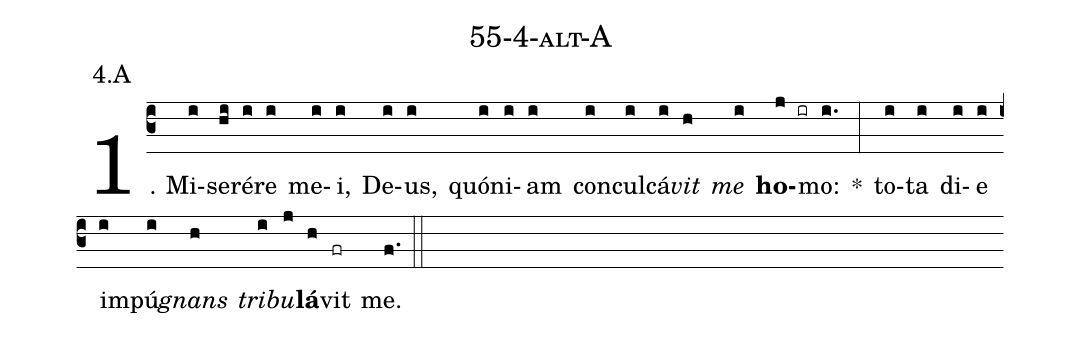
name: 55-4-alt-A;
annotation: 4.A;
%%
(c3)1. Mi(i)se(hi)ré(i)re(i) me(i)i,(i) De(i)us,(i) quón(i)i(i)am(i) con(i)cul(i)cá(i)<i>vit</i>(h) <i>me</i>(i) <b>ho</b>(j ir)mo:(i.) *(:) to(i)ta(i) di(i)e(i) im(i)pú(i)<i>gnans</i>(h) <i>tri</i>(i)<i>bu</i>(j)<b>lá</b>(h)vit(fr) me.(f.) (::)
